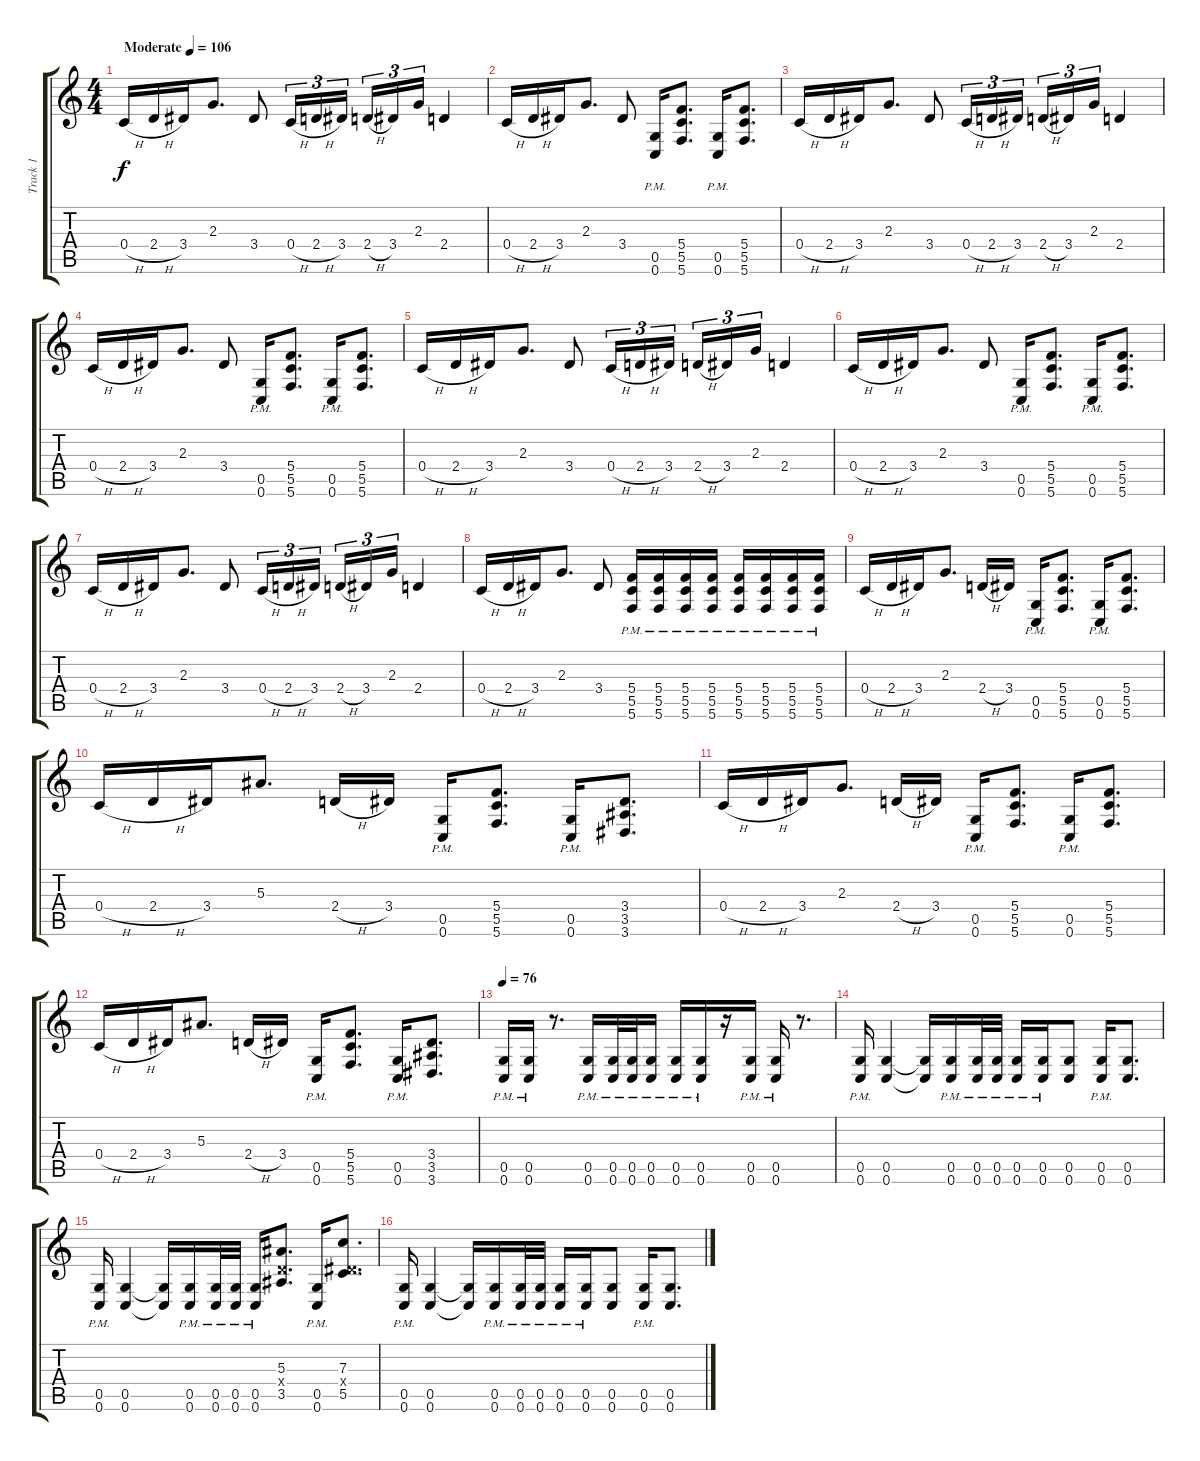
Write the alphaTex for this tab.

\track ("Track 1" "Track 1") {instrument overdrivenguitar}
\staff {score tabs}
\tuning (D4 A3 F3 C3 G2 C2) {hide}
\ts (4 4)
\tempo (106 "Moderate")
\clef g2
\ks c
0.4{h}.16{dy f instrument overdrivenguitar} 2.4{h}.16 3.4.16 2.3.8{d} 3.4.8 0.4{h}.16{tu (3 2)} 2.4{h}.16{tu (3 2)} 3.4.16{tu (3 2) beam splitsecondary} 2.4{h}.16{tu (3 2)} 3.4.16{tu (3 2)} 2.3.16{tu (3 2)} 2.4.4 |
0.4{h}.16 2.4{h}.16 3.4.16 2.3.8{d} 3.4.8 (0.5{pm} 0.6{pm}).16 (5.4 5.5 5.6).8{d} (0.5{pm} 0.6{pm}).16 (5.4 5.5 5.6).8{d} |
0.4{h}.16 2.4{h}.16 3.4.16 2.3.8{d} 3.4.8 0.4{h}.16{tu (3 2)} 2.4{h}.16{tu (3 2)} 3.4.16{tu (3 2) beam splitsecondary} 2.4{h}.16{tu (3 2)} 3.4.16{tu (3 2)} 2.3.16{tu (3 2)} 2.4.4 |
0.4{h}.16 2.4{h}.16 3.4.16 2.3.8{d} 3.4.8 (0.5{pm} 0.6{pm}).16 (5.4 5.5 5.6).8{d} (0.5{pm} 0.6{pm}).16 (5.4 5.5 5.6).8{d} |
0.4{h}.16 2.4{h}.16 3.4.16 2.3.8{d} 3.4.8 0.4{h}.16{tu (3 2)} 2.4{h}.16{tu (3 2)} 3.4.16{tu (3 2) beam splitsecondary} 2.4{h}.16{tu (3 2)} 3.4.16{tu (3 2)} 2.3.16{tu (3 2)} 2.4.4 |
0.4{h}.16 2.4{h}.16 3.4.16 2.3.8{d} 3.4.8 (0.5{pm} 0.6{pm}).16 (5.4 5.5 5.6).8{d} (0.5{pm} 0.6{pm}).16 (5.4 5.5 5.6).8{d} |
0.4{h}.16 2.4{h}.16 3.4.16 2.3.8{d} 3.4.8 0.4{h}.16{tu (3 2)} 2.4{h}.16{tu (3 2)} 3.4.16{tu (3 2) beam splitsecondary} 2.4{h}.16{tu (3 2)} 3.4.16{tu (3 2)} 2.3.16{tu (3 2)} 2.4.4 |
0.4{h}.16 2.4{h}.16 3.4.16 2.3.8{d} 3.4.8 (5.4{pm} 5.5{pm} 5.6{pm}).16 (5.4{pm} 5.5{pm} 5.6{pm}).16 (5.4{pm} 5.5{pm} 5.6{pm}).16 (5.4{pm} 5.5{pm} 5.6{pm}).16 (5.4{pm} 5.5{pm} 5.6{pm}).16 (5.4{pm} 5.5{pm} 5.6{pm}).16 (5.4{pm} 5.5{pm} 5.6{pm}).16 (5.4{pm} 5.5{pm} 5.6{pm}).16 |
0.4{h}.16 2.4{h}.16 3.4.16 2.3.8{d} 2.4{h}.16 3.4.16 (0.5{pm} 0.6{pm}).16 (5.4 5.5 5.6).8{d} (0.5{pm} 0.6{pm}).16 (5.4 5.5 5.6).8{d} |
0.4{h}.16 2.4{h}.16 3.4.16 5.3.8{d} 2.4{h}.16 3.4.16 (0.5{pm} 0.6{pm}).16 (5.4 5.5 5.6).8{d} (0.5{pm} 0.6{pm}).16 (3.4 3.5 3.6).8{d} |
0.4{h}.16 2.4{h}.16 3.4.16 2.3.8{d} 2.4{h}.16 3.4.16 (0.5{pm} 0.6{pm}).16 (5.4 5.5 5.6).8{d} (0.5{pm} 0.6{pm}).16 (5.4 5.5 5.6).8{d} |
0.4{h}.16 2.4{h}.16 3.4.16 5.3.8{d} 2.4{h}.16 3.4.16 (0.5{pm} 0.6{pm}).16 (5.4 5.5 5.6).8{d} (0.5{pm} 0.6{pm}).16 (3.4 3.5 3.6).8{d} |
\tempo 76
(0.5{pm} 0.6{pm}).16 (0.5{pm} 0.6{pm}).16 r.8{d} (0.5{pm} 0.6{pm}).16 (0.5{pm} 0.6{pm}).32 (0.5{pm} 0.6{pm}).32 (0.5{pm} 0.6{pm}).16 (0.5{pm} 0.6{pm}).16 (0.5{pm} 0.6{pm}).16 r.16 (0.5{pm} 0.6{pm}).16 (0.5{pm} 0.6{pm}).16 r.8{d} |
(0.5{pm} 0.6{pm}).16 (0.5 0.6).4 (0.5{t} 0.6{t}).16 (0.5{pm} 0.6{pm}).16 (0.5{pm} 0.6{pm}).32 (0.5{pm} 0.6{pm}).32 (0.5{pm} 0.6{pm}).16 (0.5{pm} 0.6{pm}).16 (0.5 0.6).8 (0.5{pm} 0.6{pm}).16 (0.5 0.6).8{d} |
(0.5{pm} 0.6{pm}).16 (0.5 0.6).4 (0.5{t} 0.6{t}).16 (0.5{pm} 0.6{pm}).16 (0.5{pm} 0.6{pm}).32 (0.5{pm} 0.6{pm}).32 (0.5{pm} 0.6{pm}).16 (5.3 2.4{x} 3.5).8{d} (0.5{pm} 0.6{pm}).16 (7.3 3.4{x} 5.5).8{d} |
(0.5{pm} 0.6{pm}).16 (0.5 0.6).4 (0.5{t} 0.6{t}).16 (0.5{pm} 0.6{pm}).16 (0.5{pm} 0.6{pm}).32 (0.5{pm} 0.6{pm}).32 (0.5{pm} 0.6{pm}).16 (0.5{pm} 0.6{pm}).16 (0.5 0.6).8 (0.5{pm} 0.6{pm}).16 (0.5 0.6).8{d}
